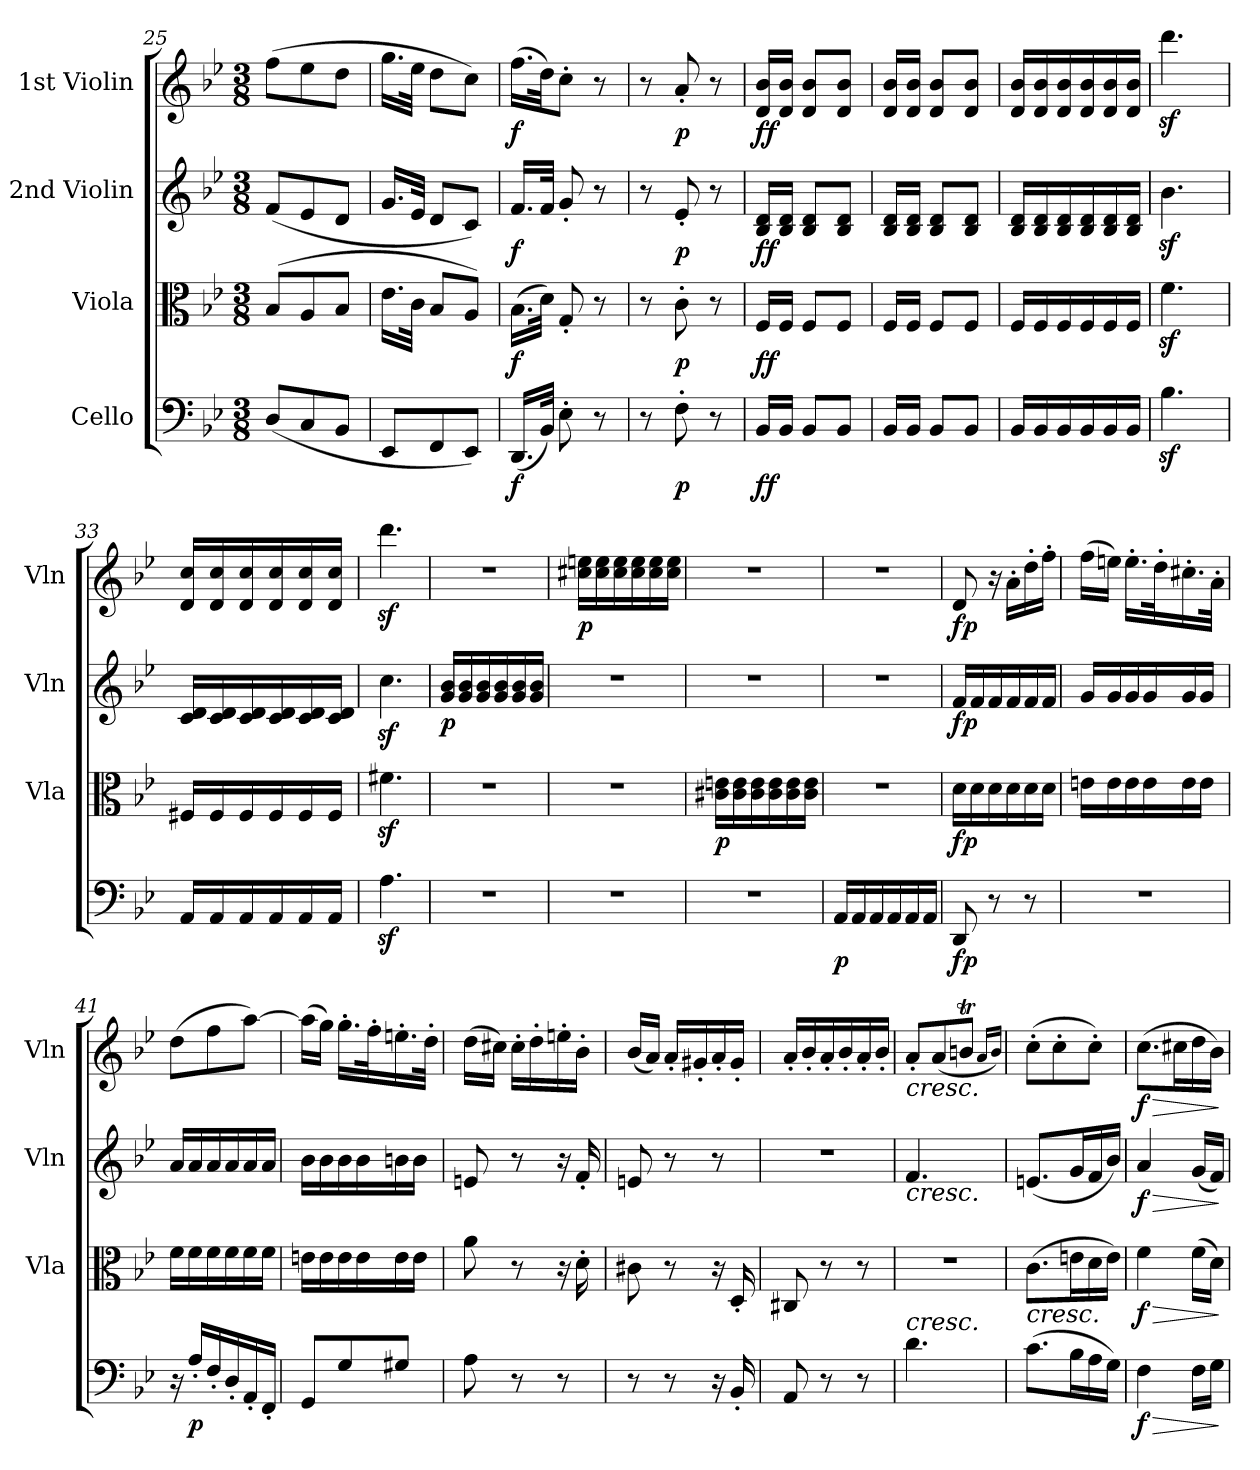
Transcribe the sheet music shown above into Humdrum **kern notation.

**kern	**dynam	**kern	**dynam	**kern	**dynam	**kern	**dynam
*part4	*part4	*part3	*part3	*part2	*part2	*part1	*part1
*staff4	*staff4	*staff3	*staff3	*staff2	*staff2	*staff1	*staff1
*I"Cello	*	*I"Viola	*	*I"2nd Violin	*	*I"1st Violin	*
*	*	*I'Vla	*	*I'Vln	*	*I'Vln	*
*clefF4	*	*clefC3	*	*clefG2	*	*clefG2	*
*k[b-e-]	*	*k[b-e-]	*	*k[b-e-]	*	*k[b-e-]	*
*B-:	*	*B-:	*	*B-:	*	*B-:	*
*M3/8	*	*M3/8	*	*M3/8	*	*M3/8	*
=25	=25	=25	=25	=25	=25	=25	=25
(8DL	.	(8B-L	.	(8fL	.	(8ffL	.
8C	.	8A	.	8e-	.	8ee-	.
8BB-J	.	8B-J	.	8dJ	.	8ddJ	.
=26	=26	=26	=26	=26	=26	=26	=26
8EE-L	.	16.e-LL	.	16.gLL	.	16.ggLL	.
.	.	32cJJk	.	32e-JJk	.	32ee-JJk	.
8FF	.	8B-L	.	8dL	.	8ddL	.
8EE-J)	.	8AJ)	.	8cJ)	.	8ccJ)	.
=27	=27	=27	=27	=27	=27	=27	=27
(16.DDLL	f	(16.B-LL	f	16.fLL	f	(16.ffLL	f
32BB-JJk)	.	32dJJk)	.	32fJJk	.	32ddJK)	.
8E-'	.	8G'	.	8g'	.	8cc'J	.
8r	.	8r	.	8r	.	8r	.
=28	=28	=28	=28	=28	=28	=28	=28
8r	.	8r	.	8r	.	8r	.
8F'	p	8c'	p	8e-'	p	8a'	p
8r	.	8r	.	8r	.	8r	.
=29	=29	=29	=29	=29	=29	=29	=29
16BB-LL	ff	16FLL	ff	16B- 16dLL	ff	16d 16b-LL	ff
16BB-JJ	.	16FJJ	.	16B- 16dJJ	.	16d 16b-JJ	.
8BB-L	.	8FL	.	8B- 8dL	.	8d 8b-L	.
8BB-J	.	8FJ	.	8B- 8dJ	.	8d 8b-J	.
=30	=30	=30	=30	=30	=30	=30	=30
16BB-LL	.	16FLL	.	16B- 16dLL	.	16d 16b-LL	.
16BB-JJ	.	16FJJ	.	16B- 16dJJ	.	16d 16b-JJ	.
8BB-L	.	8FL	.	8B- 8dL	.	8d 8b-L	.
8BB-J	.	8FJ	.	8B- 8dJ	.	8d 8b-J	.
=31	=31	=31	=31	=31	=31	=31	=31
16BB-LL	.	16FLL	.	16B- 16dLL	.	16d 16b-LL	.
16BB-	.	16F	.	16B- 16d	.	16d 16b-	.
16BB-	.	16F	.	16B- 16d	.	16d 16b-	.
16BB-	.	16F	.	16B- 16d	.	16d 16b-	.
16BB-	.	16F	.	16B- 16d	.	16d 16b-	.
16BB-JJ	.	16FJJ	.	16B- 16dJJ	.	16d 16b-JJ	.
=32	=32	=32	=32	=32	=32	=32	=32
4.B-z	.	4.fz	.	4.b-z	.	4.dddz	.
=33	=33	=33	=33	=33	=33	=33	=33
16AALL	.	16F#XLL	.	16c 16dLL	.	16d 16ccLL	.
16AA	.	16F#	.	16c 16d	.	16d 16cc	.
16AA	.	16F#	.	16c 16d	.	16d 16cc	.
16AA	.	16F#	.	16c 16d	.	16d 16cc	.
16AA	.	16F#	.	16c 16d	.	16d 16cc	.
16AAJJ	.	16F#JJ	.	16c 16dJJ	.	16d 16ccJJ	.
=34	=34	=34	=34	=34	=34	=34	=34
4.Az	.	4.f#Xz	.	4.ccz	.	4.dddz	.
=35	=35	=35	=35	=35	=35	=35	=35
4.r	.	4.r	.	16g 16b-LL	p	4.r	.
.	.	.	.	16g 16b-	.	.	.
.	.	.	.	16g 16b-	.	.	.
.	.	.	.	16g 16b-	.	.	.
.	.	.	.	16g 16b-	.	.	.
.	.	.	.	16g 16b-JJ	.	.	.
=36	=36	=36	=36	=36	=36	=36	=36
4.r	.	4.r	.	4.r	.	16cc#X 16eenLL	p
.	.	.	.	.	.	16cc# 16ee	.
.	.	.	.	.	.	16cc# 16ee	.
.	.	.	.	.	.	16cc# 16ee	.
.	.	.	.	.	.	16cc# 16ee	.
.	.	.	.	.	.	16cc# 16eeJJ	.
=37	=37	=37	=37	=37	=37	=37	=37
4.r	.	16c#X 16enLL	p	4.r	.	4.r	.
.	.	16c# 16e	.	.	.	.	.
.	.	16c# 16e	.	.	.	.	.
.	.	16c# 16e	.	.	.	.	.
.	.	16c# 16e	.	.	.	.	.
.	.	16c# 16eJJ	.	.	.	.	.
=38	=38	=38	=38	=38	=38	=38	=38
16AALL	p	4.r	.	4.r	.	4.r	.
16AA	.	.	.	.	.	.	.
16AA	.	.	.	.	.	.	.
16AA	.	.	.	.	.	.	.
16AA	.	.	.	.	.	.	.
16AAJJ	.	.	.	.	.	.	.
=39	=39	=39	=39	=39	=39	=39	=39
8DD	fp	16dLL	fp	16fLL	fp	8d	fp
.	.	16d	.	16f	.	.	.
8r	.	16d	.	16f	.	16r	.
.	.	16d	.	16f	.	16a'LL	.
8r	.	16d	.	16f	.	16dd'	.
.	.	16dJJ	.	16fJJ	.	16ff'JJ	.
=40	=40	=40	=40	=40	=40	=40	=40
4.r	.	16enLL	.	16gLL	.	(16ffLL	.
.	.	16e	.	16g	.	16eenJJ)	.
.	.	16e	.	16g	.	16.ee'LL	.
.	.	16e	.	16g	.	.	.
.	.	.	.	.	.	32dd'K	.
.	.	16e	.	16g	.	16.cc#X'	.
.	.	16eJJ	.	16gJJ	.	.	.
.	.	.	.	.	.	32a'JJk	.
=41	=41	=41	=41	=41	=41	=41	=41
16r	.	16fLL	.	16aLL	.	(8ddL	.
16A'LL	p	16f	.	16a	.	.	.
16F'	.	16f	.	16a	.	8ff	.
16D'	.	16f	.	16a	.	.	.
16AA'	.	16f	.	16a	.	[8aaJ)	.
16FF'JJ	.	16fJJ	.	16aJJ	.	.	.
=42	=42	=42	=42	=42	=42	=42	=42
8GGL	.	16enLL	.	16b-LL	.	(16aaLL]	.
.	.	16e	.	16b-	.	16ggJJ)	.
8G	.	16e	.	16b-	.	16.gg'LL	.
.	.	16e	.	16b-	.	.	.
.	.	.	.	.	.	32ff'K	.
8G#XJ	.	16e	.	16bn	.	16.een'	.
.	.	16eJJ	.	16bJJ	.	.	.
.	.	.	.	.	.	32dd'JJk	.
=43	=43	=43	=43	=43	=43	=43	=43
8A	.	8a	.	8en	.	(16ddLL	.
.	.	.	.	.	.	16cc#XJJ)	.
8r	.	8r	.	8r	.	16cc#'LL	.
.	.	.	.	.	.	16dd'	.
8r	.	16r	.	16r	.	16een'	.
.	.	16d'	.	16f'	.	16b-'JJ	.
=44	=44	=44	=44	=44	=44	=44	=44
8r	.	8c#X	.	8en	.	(16b-LL	.
.	.	.	.	.	.	16aJJ)	.
8r	.	8r	.	8r	.	16a'LL	.
.	.	.	.	.	.	16g#X'	.
16r	.	16r	.	8r	.	16a'	.
16BB-'	.	16D'	.	.	.	16g#'JJ	.
=45	=45	=45	=45	=45	=45	=45	=45
8AA	.	8C#X	.	4.r	.	16a'LL	.
.	.	.	.	.	.	16b-'	.
8r	.	8r	.	.	.	16a'	.
.	.	.	.	.	.	16b-'	.
8r	.	8r	.	.	.	16a'	.
.	.	.	.	.	.	16b-'JJ	.
=46	=46	=46	=46	=46	=46	=46	=46
!	!	!	!	!	!	!LO:TX:b:i:t=cresc.	!
!	!	!	!	!LO:TX:b:i:t=cresc.	!	!	!
!LO:TX:a:i:t=cresc.	!	!	!	!	!	!	!
4.d	.	4.r	.	4.f	.	8a'L	.
.	.	.	.	.	.	(8a	.
.	.	.	.	.	.	8bntJ	.
.	.	.	.	.	.	16qqa/LL	.
.	.	.	.	.	.	16qqb/JJ)	.
=47	=47	=47	=47	=47	=47	=47	=47
!	!	!LO:TX:b:i:t=cresc.	!	!	!	!	!
(8.cL	.	(8.cL	.	(8.enL	.	(8cc'L	.
.	.	.	.	.	.	8cc'	.
16B-L	.	16enL	.	16gL	.	.	.
16A	.	16d	.	16f	.	8cc'J)	.
16GJJ)	.	16eJJ)	.	16b-JJ)	.	.	.
=48	=48	=48	=48	=48	=48	=48	=48
!	!LO:HP:b	!	!LO:HP:b	!	!LO:HP:b	!	!LO:HP:b
4F	> f	4f	> f	4a	> f	(8.ccL	> f
.	.	.	.	.	.	16cc#XL	.
16FLL	.	(16fLL	.	(16gLL	.	16dd	.
16GJJ	.	16dJJ)	.	16fJJ)	.	16b-JJ)	.
.	]	.	]	.	]	.	]
=	=	=	=	=	=	=	=
*-	*-	*-	*-	*-	*-	*-	*-
